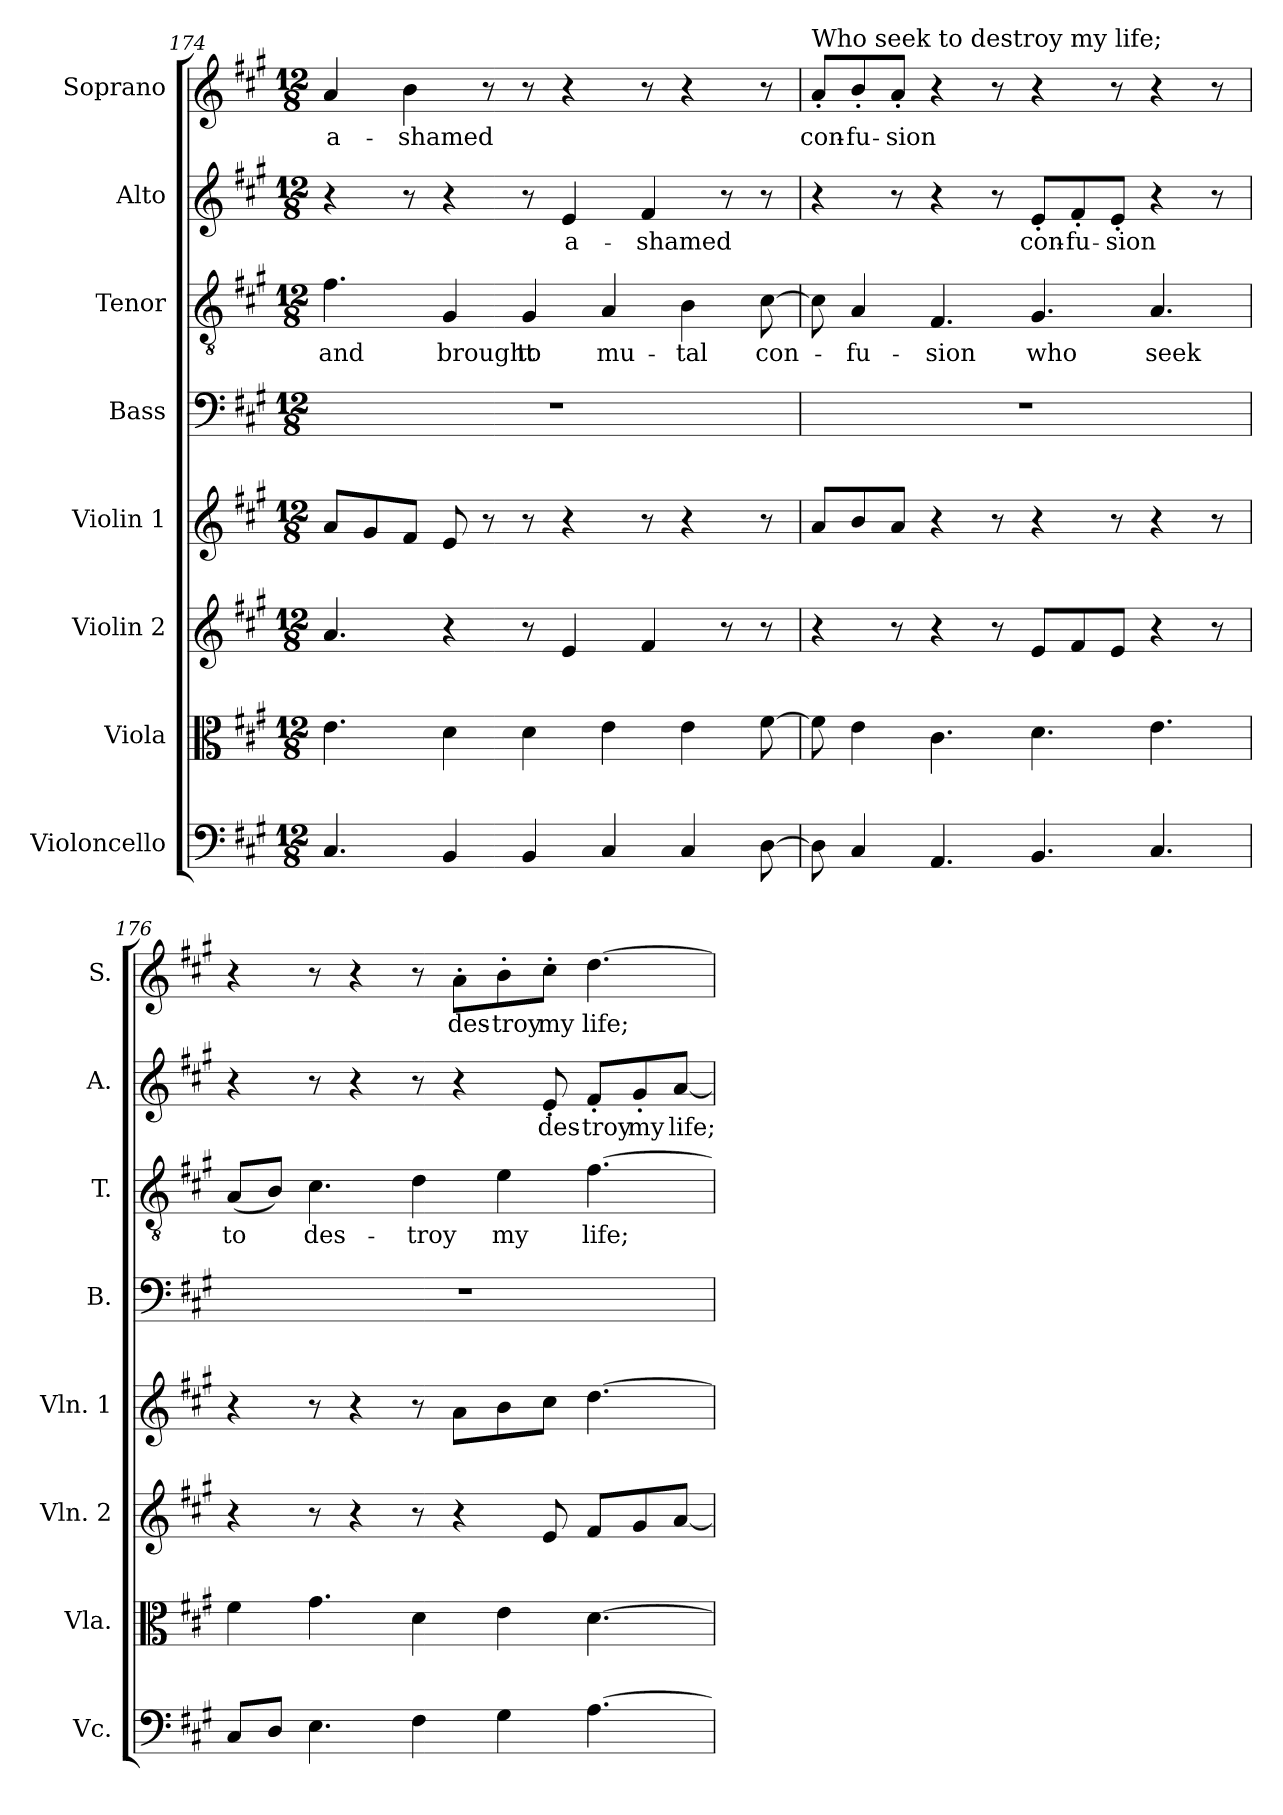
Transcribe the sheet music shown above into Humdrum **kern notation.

**kern	**kern	**kern	**kern	**kern	**kern	**text	**kern	**text	**kern	**text
*part8	*part7	*part6	*part5	*part4	*part3	*part3	*part2	*part2	*part1	*part1
*staff8	*staff7	*staff6	*staff5	*staff4	*staff3	*staff3	*staff2	*staff2	*staff1	*staff1
*I"Violoncello	*I"Viola	*I"Violin 2	*I"Violin 1	*I"Bass	*I"Tenor	*	*I"Alto	*	*I"Soprano	*
*I'Vc.	*I'Vla.	*I'Vln. 2	*I'Vln. 1	*I'B.	*I'T.	*	*I'A.	*	*I'S.	*
*clefF4	*clefC3	*clefG2	*clefG2	*clefF4	*clefGv2	*	*clefG2	*	*clefG2	*
*k[f#c#g#]	*k[f#c#g#]	*k[f#c#g#]	*k[f#c#g#]	*k[f#c#g#]	*k[f#c#g#]	*	*k[f#c#g#]	*	*k[f#c#g#]	*
*M12/8	*M12/8	*M12/8	*M12/8	*M12/8	*M12/8	*	*M12/8	*	*M12/8	*
=174	=174	=174	=174	=174	=174	=174	=174	=174	=174	=174
4.C#/	4.e\	4.a/	8a/L	1.r	4.f#\	and	4r	.	4a/	a-
.	.	.	8g#/	.	.	.	.	.	.	.
.	.	.	8f#/J	.	.	.	8r	.	4b\	-shamed
4BB/	4d\	4r	8e/	.	4G#/	brought	4r	.	.	.
.	.	.	8r	.	.	.	.	.	8r	.
4BB/	4d\	8r	8r	.	4G#/	to	8r	.	8r	.
.	.	4e/	4r	.	.	.	4e/	a-	4r	.
4C#/	4e\	.	.	.	4A/	mu-	.	.	.	.
.	.	4f#/	8r	.	.	.	4f#/	-shamed	8r	.
4C#/	4e\	.	4r	.	4B\	-tal	.	.	4r	.
.	.	8r	.	.	.	.	8r	.	.	.
[8D\	[8f#\	8r	8r	.	[8c#\	con-	8r	.	8r	.
!!LO:PB:g=z
=175	=175	=175	=175	=175	=175	=175	=175	=175	=175	=175
!	!	!	!	!	!	!	!	!	!LO:TX:a:t=Who seek to destroy my life;	!
8D\]	8f#\]	4r	8a/L	1.r	8c#\]	.	4r	.	8a'/L	con-
4C#/	4e\	.	8b/	.	4A/	fu-	.	.	8b'/	-fu-
.	.	8r	8a/J	.	.	.	8r	.	8a'/J	-sion
4.AA/	4.c#\	4r	4r	.	4.F#/	-sion	4r	.	4r	.
.	.	8r	8r	.	.	.	8r	.	8r	.
4.BB/	4.d\	8e/L	4r	.	4.G#/	who	8e'/L	con-	4r	.
.	.	8f#/	.	.	.	.	8f#'/	-fu-	.	.
.	.	8e/J	8r	.	.	.	8e'/J	-sion	8r	.
4.C#/	4.e\	4r	4r	.	4.A/	seek	4r	.	4r	.
.	.	8r	8r	.	.	.	8r	.	8r	.
=176	=176	=176	=176	=176	=176	=176	=176	=176	=176	=176
8C#/L	4f#\	4r	4r	1.r	(<8A/L	to	4r	.	4r	.
8D/J	.	.	.	.	8B/J)	.	.	.	.	.
4.E\	4.g#\	8r	8r	.	4.c#\	des-	8r	.	8r	.
.	.	4r	4r	.	.	.	4r	.	4r	.
4F#\	4d\	8r	8r	.	4d\	-troy	8r	.	8r	.
.	.	4r	8a\L	.	.	.	4r	.	8a'\L	des-
4G#\	4e\	.	8b\	.	4e\	my	.	.	8b'\	-troy
.	.	8e/	8cc#\J	.	.	.	8e'/	des-	8cc#'\J	my
[4.A\	[4.d\	8f#/L	[4.dd\	.	[4.f#\	life;	8f#'/L	-troy	[4.dd\	life;
.	.	8g#/	.	.	.	.	8g#'/	my	.	.
.	.	[8a/J	.	.	.	.	[8a/J	life;	.	.
=	=	=	=	=	=	=	=	=	=	=
*-	*-	*-	*-	*-	*-	*-	*-	*-	*-	*-
